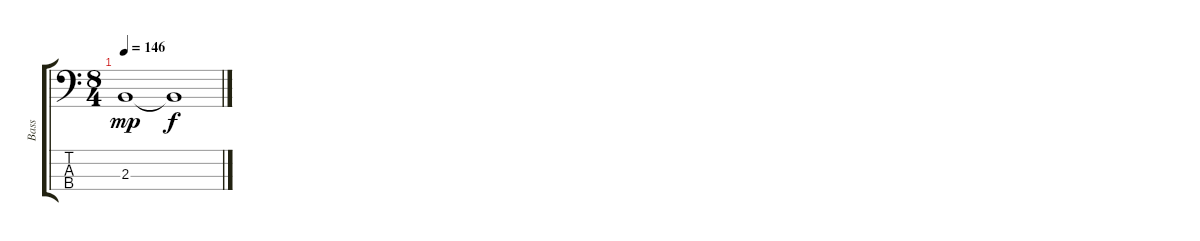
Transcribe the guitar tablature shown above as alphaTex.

\track ("Bass" "Bass") {instrument electricbassfinger}
\staff {score tabs}
\tuning (G2 D2 A1 D1) {hide}
\ts (8 4)
\tempo 146
\clef f4
\ks c
2.3.1{dy mp} 2.3{t}.1{dy f}
